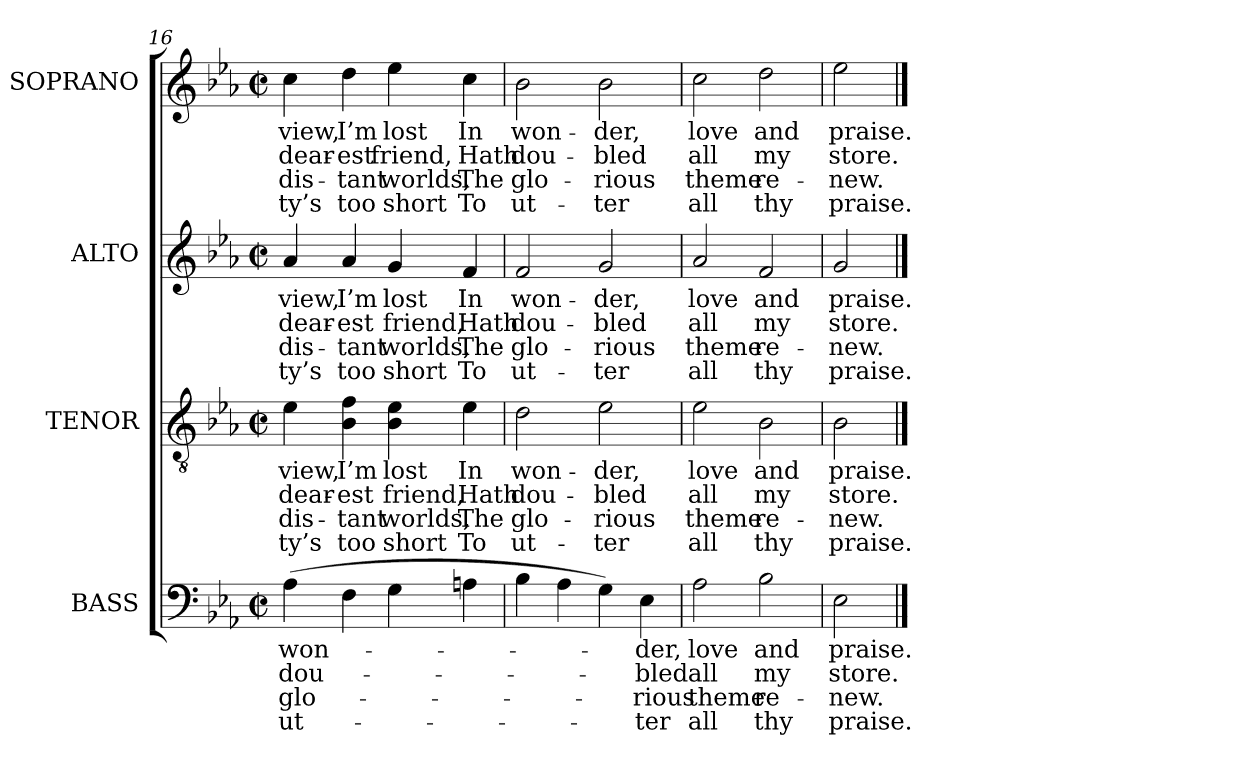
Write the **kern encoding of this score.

**kern	**text	**text	**text	**text	**kern	**text	**text	**text	**text	**kern	**text	**text	**text	**text	**kern	**text	**text	**text	**text
*part4	*part4	*part4	*part4	*part4	*part3	*part3	*part3	*part3	*part3	*part2	*part2	*part2	*part2	*part2	*part1	*part1	*part1	*part1	*part1
*staff4	*staff4	*staff4	*staff4	*staff4	*staff3	*staff3	*staff3	*staff3	*staff3	*staff2	*staff2	*staff2	*staff2	*staff2	*staff1	*staff1	*staff1	*staff1	*staff1
*I"BASS	*	*	*	*	*I"TENOR	*	*	*	*	*I"ALTO	*	*	*	*	*I"SOPRANO	*	*	*	*
*I'B.	*	*	*	*	*I'T.	*	*	*	*	*I'A.	*	*	*	*	*I'S.	*	*	*	*
*clefF4	*	*	*	*	*clefGv2	*	*	*	*	*clefG2	*	*	*	*	*clefG2	*	*	*	*
*	*	*	*	*	*ITrd7c12	*	*	*	*	*	*	*	*	*	*	*	*	*	*
*k[b-e-a-]	*	*	*	*	*k[b-e-a-]	*	*	*	*	*k[b-e-a-]	*	*	*	*	*k[b-e-a-]	*	*	*	*
*E-:	*	*	*	*	*E-:	*	*	*	*	*E-:	*	*	*	*	*E-:	*	*	*	*
*M2/2	*	*	*	*	*M2/2	*	*	*	*	*M2/2	*	*	*	*	*M2/2	*	*	*	*
*met(c|)	*	*	*	*	*met(c|)	*	*	*	*	*met(c|)	*	*	*	*	*met(c|)	*	*	*	*
=16	=16	=16	=16	=16	=16	=16	=16	=16	=16	=16	=16	=16	=16	=16	=16	=16	=16	=16	=16
!	!LO:LY:b:color=#000000	!LO:LY:b:color=#000000	!LO:LY:b:color=#000000	!LO:LY:b:color=#000000	!	!	!	!	!	!	!	!	!	!	!	!	!	!	!
!	!	!	!	!	!	!LO:LY:b:color=#000000	!LO:LY:b:color=#000000	!LO:LY:b:color=#000000	!LO:LY:b:color=#000000	!	!	!	!	!	!	!	!	!	!
!	!	!	!	!	!	!	!	!	!	!	!LO:LY:b:color=#000000	!LO:LY:b:color=#000000	!LO:LY:b:color=#000000	!LO:LY:b:color=#000000	!	!	!	!	!
!	!	!	!	!	!	!	!	!	!	!	!	!	!	!	!	!LO:LY:b:color=#000000	!LO:LY:b:color=#000000	!LO:LY:b:color=#000000	!LO:LY:b:color=#000000
(4A-i\	won-	dou-	glo-	-ut-	4E-i\	view,	dear-	-dis-	-ty’s	4a-i/	view,	dear-	-dis-	-ty’s	4cci\	view,	dear-	-dis-	-ty’s
!	!	!	!	!	!	!LO:LY:b:color=#000000	!LO:LY:b:color=#000000	!LO:LY:b:color=#000000	!LO:LY:b:color=#000000	!	!	!	!	!	!	!	!	!	!
!	!	!	!	!	!	!	!	!	!	!	!LO:LY:b:color=#000000	!LO:LY:b:color=#000000	!LO:LY:b:color=#000000	!LO:LY:b:color=#000000	!	!	!	!	!
!	!	!	!	!	!	!	!	!	!	!	!	!	!	!	!	!LO:LY:b:color=#000000	!LO:LY:b:color=#000000	!LO:LY:b:color=#000000	!LO:LY:b:color=#000000
4Fi\	.	.	.	.	4BB-i\ 4Fi	I’m	-est	tant	too	4a-i/	I’m	-est	tant	too	4ddi\	I’m	-est	tant	too
!	!	!	!	!	!	!LO:LY:b:color=#000000	!LO:LY:b:color=#000000	!LO:LY:b:color=#000000	!LO:LY:b:color=#000000	!	!	!	!	!	!	!	!	!	!
!	!	!	!	!	!	!	!	!	!	!	!LO:LY:b:color=#000000	!LO:LY:b:color=#000000	!LO:LY:b:color=#000000	!LO:LY:b:color=#000000	!	!	!	!	!
!	!	!	!	!	!	!	!	!	!	!	!	!	!	!	!	!LO:LY:b:color=#000000	!LO:LY:b:color=#000000	!LO:LY:b:color=#000000	!LO:LY:b:color=#000000
4Gi\	.	.	.	.	4BB-i\ 4E-i	lost	friend,	worlds,	short	4gi/	lost	friend,	worlds,	short	4ee-i\	lost	friend,	worlds,	short
!	!	!	!	!	!	!LO:LY:b:color=#000000	!LO:LY:b:color=#000000	!LO:LY:b:color=#000000	!LO:LY:b:color=#000000	!	!	!	!	!	!	!	!	!	!
!	!	!	!	!	!	!	!	!	!	!	!LO:LY:b:color=#000000	!LO:LY:b:color=#000000	!LO:LY:b:color=#000000	!LO:LY:b:color=#000000	!	!	!	!	!
!	!	!	!	!	!	!	!	!	!	!	!	!	!	!	!	!LO:LY:b:color=#000000	!LO:LY:b:color=#000000	!LO:LY:b:color=#000000	!LO:LY:b:color=#000000
4Ani\	.	.	.	.	4E-i\	In	Hath	The	To	4fi/	In	Hath	The	To	4cci\	In	Hath	The	To
=17	=17	=17	=17	=17	=17	=17	=17	=17	=17	=17	=17	=17	=17	=17	=17	=17	=17	=17	=17
!	!	!	!	!	!	!LO:LY:b:color=#000000	!LO:LY:b:color=#000000	!LO:LY:b:color=#000000	!LO:LY:b:color=#000000	!	!	!	!	!	!	!	!	!	!
!	!	!	!	!	!	!	!	!	!	!	!LO:LY:b:color=#000000	!LO:LY:b:color=#000000	!LO:LY:b:color=#000000	!LO:LY:b:color=#000000	!	!	!	!	!
!	!	!	!	!	!	!	!	!	!	!	!	!	!	!	!	!LO:LY:b:color=#000000	!LO:LY:b:color=#000000	!LO:LY:b:color=#000000	!LO:LY:b:color=#000000
4B-i\	.	.	.	.	2Di\	won-	dou-	glo-	-ut-	2fi/	won-	dou-	glo-	-ut-	2b-i\	won-	dou-	glo-	-ut-
4A-i\	.	.	.	.	.	.	.	.	.	.	.	.	.	.	.	.	.	.	.
!	!	!	!	!	!	!LO:LY:b:color=#000000	!LO:LY:b:color=#000000	!LO:LY:b:color=#000000	!LO:LY:b:color=#000000	!	!	!	!	!	!	!	!	!	!
!	!	!	!	!	!	!	!	!	!	!	!LO:LY:b:color=#000000	!LO:LY:b:color=#000000	!LO:LY:b:color=#000000	!LO:LY:b:color=#000000	!	!	!	!	!
!	!	!	!	!	!	!	!	!	!	!	!	!	!	!	!	!LO:LY:b:color=#000000	!LO:LY:b:color=#000000	!LO:LY:b:color=#000000	!LO:LY:b:color=#000000
4Gi\)	.	.	.	.	2E-i\	-der,	-bled	-rious	ter	2gi/	-der,	-bled	-rious	ter	2b-i\	-der,	-bled	-rious	ter
!	!LO:LY:b:color=#000000	!LO:LY:b:color=#000000	!LO:LY:b:color=#000000	!LO:LY:b:color=#000000	!	!	!	!	!	!	!	!	!	!	!	!	!	!	!
4E-i\	-der,	-bled	-rious	ter	.	.	.	.	.	.	.	.	.	.	.	.	.	.	.
=18	=18	=18	=18	=18	=18	=18	=18	=18	=18	=18	=18	=18	=18	=18	=18	=18	=18	=18	=18
!	!LO:LY:b:color=#000000	!LO:LY:b:color=#000000	!LO:LY:b:color=#000000	!LO:LY:b:color=#000000	!	!	!	!	!	!	!	!	!	!	!	!	!	!	!
!	!	!	!	!	!	!LO:LY:b:color=#000000	!LO:LY:b:color=#000000	!LO:LY:b:color=#000000	!LO:LY:b:color=#000000	!	!	!	!	!	!	!	!	!	!
!	!	!	!	!	!	!	!	!	!	!	!LO:LY:b:color=#000000	!LO:LY:b:color=#000000	!LO:LY:b:color=#000000	!LO:LY:b:color=#000000	!	!	!	!	!
!	!	!	!	!	!	!	!	!	!	!	!	!	!	!	!	!LO:LY:b:color=#000000	!LO:LY:b:color=#000000	!LO:LY:b:color=#000000	!LO:LY:b:color=#000000
2A-i\	love	all	theme	all	2E-i\	love	all	theme	all	2a-i/	love	all	theme	all	2cci\	love	all	theme	all
!	!LO:LY:b:color=#000000	!LO:LY:b:color=#000000	!LO:LY:b:color=#000000	!LO:LY:b:color=#000000	!	!	!	!	!	!	!	!	!	!	!	!	!	!	!
!	!	!	!	!	!	!LO:LY:b:color=#000000	!LO:LY:b:color=#000000	!LO:LY:b:color=#000000	!LO:LY:b:color=#000000	!	!	!	!	!	!	!	!	!	!
!	!	!	!	!	!	!	!	!	!	!	!LO:LY:b:color=#000000	!LO:LY:b:color=#000000	!LO:LY:b:color=#000000	!LO:LY:b:color=#000000	!	!	!	!	!
!	!	!	!	!	!	!	!	!	!	!	!	!	!	!	!	!LO:LY:b:color=#000000	!LO:LY:b:color=#000000	!LO:LY:b:color=#000000	!LO:LY:b:color=#000000
2B-i\	and	my	re-	-thy	2BB-i\	and	my	re-	-thy	2fi/	and	my	re-	-thy	2ddi\	and	my	re-	-thy
=19	=19	=19	=19	=19	=19	=19	=19	=19	=19	=19	=19	=19	=19	=19	=19	=19	=19	=19	=19
!	!LO:LY:b:color=#000000	!LO:LY:b:color=#000000	!LO:LY:b:color=#000000	!LO:LY:b:color=#000000	!	!	!	!	!	!	!	!	!	!	!	!	!	!	!
!	!	!	!	!	!	!LO:LY:b:color=#000000	!LO:LY:b:color=#000000	!LO:LY:b:color=#000000	!LO:LY:b:color=#000000	!	!	!	!	!	!	!	!	!	!
!	!	!	!	!	!	!	!	!	!	!	!LO:LY:b:color=#000000	!LO:LY:b:color=#000000	!LO:LY:b:color=#000000	!LO:LY:b:color=#000000	!	!	!	!	!
!	!	!	!	!	!	!	!	!	!	!	!	!	!	!	!	!LO:LY:b:color=#000000	!LO:LY:b:color=#000000	!LO:LY:b:color=#000000	!LO:LY:b:color=#000000
2E-i\	praise.	store.	new.	praise.	2BB-i\	praise.	store.	new.	praise.	2gi/	praise.	store.	new.	praise.	2ee-i\	praise.	store.	new.	praise.
==	==	==	==	==	==	==	==	==	==	==	==	==	==	==	==	==	==	==	==
*-	*-	*-	*-	*-	*-	*-	*-	*-	*-	*-	*-	*-	*-	*-	*-	*-	*-	*-	*-
